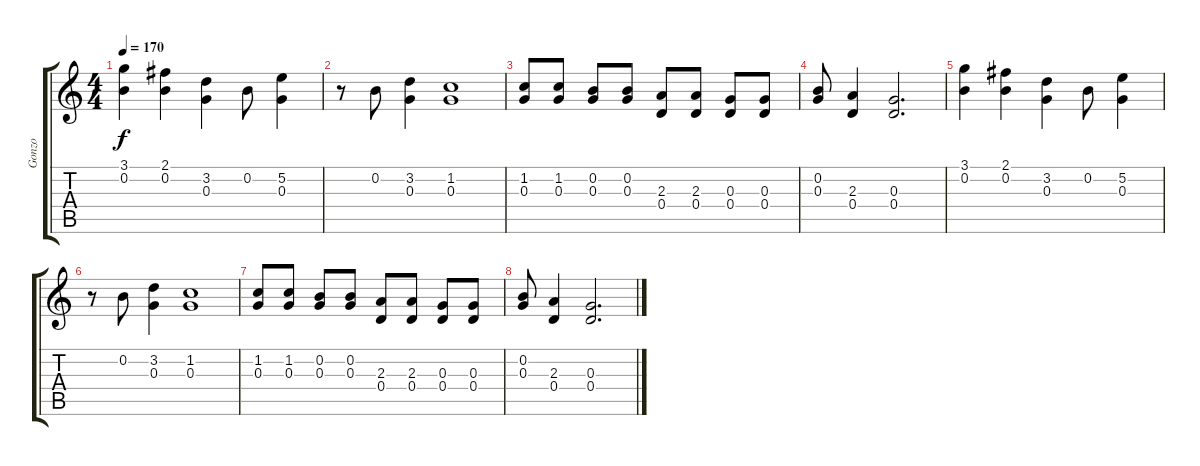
\track ("Gonzo" "Gonzo") {instrument overdrivenguitar}
\staff {score tabs}
\tuning (E4 B3 G3 D3 A2 E2) {hide}
\ts (4 4)
\tempo 170
\clef g2
\ks c
(3.1 0.2).4{dy f} (2.1 0.2).4 (3.2 0.3).4 0.2.8 (5.2 0.3).4 |
r.8 0.2.8 (3.2 0.3).4 (1.2 0.3).1 |
(1.2 0.3).8 (1.2 0.3).8 (0.2 0.3).8 (0.2 0.3).8 (2.3 0.4).8 (2.3 0.4).8 (0.3 0.4).8 (0.3 0.4).8 |
(0.2 0.3).8 (2.3 0.4).4 (0.3 0.4).2{d} |
(3.1 0.2).4 (2.1 0.2).4 (3.2 0.3).4 0.2.8 (5.2 0.3).4 |
r.8 0.2.8 (3.2 0.3).4 (1.2 0.3).1 |
(1.2 0.3).8 (1.2 0.3).8 (0.2 0.3).8 (0.2 0.3).8 (2.3 0.4).8 (2.3 0.4).8 (0.3 0.4).8 (0.3 0.4).8 |
(0.2 0.3).8 (2.3 0.4).4 (0.3 0.4).2{d}
